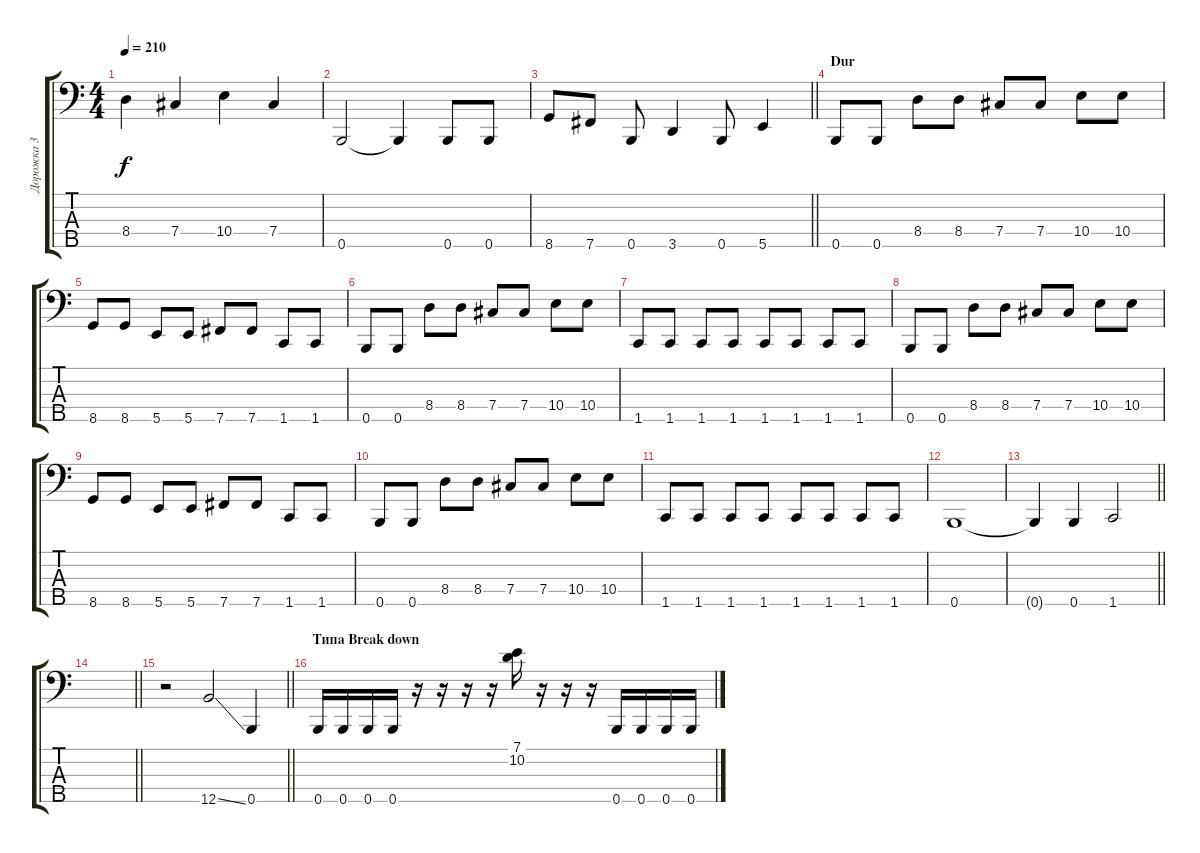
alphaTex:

\track ("Дорожка 3" "Дорожка 3") {instrument electricbassfinger}
\staff {score tabs}
\tuning (A2 E2 B1 Gb1 B0) {hide}
\ts (4 4)
\tempo 210
\clef f4
\ks c
8.4.4{dy f} 7.4.4 10.4.4 7.4.4 |
0.5.2 0.5{t}.4 0.5.8 0.5.8 |
\barLineRight lightlight
8.5.8 7.5.8 0.5.8 3.5.4 0.5.8 5.5.4 |
\section ("" "Dur")
0.5.8 0.5.8 8.4.8 8.4.8 7.4.8 7.4.8 10.4.8 10.4.8 |
8.5.8 8.5.8 5.5.8 5.5.8 7.5.8 7.5.8 1.5.8 1.5.8 |
0.5.8 0.5.8 8.4.8 8.4.8 7.4.8 7.4.8 10.4.8 10.4.8 |
1.5.8 1.5.8 1.5.8 1.5.8 1.5.8 1.5.8 1.5.8 1.5.8 |
0.5.8 0.5.8 8.4.8 8.4.8 7.4.8 7.4.8 10.4.8 10.4.8 |
8.5.8 8.5.8 5.5.8 5.5.8 7.5.8 7.5.8 1.5.8 1.5.8 |
0.5.8 0.5.8 8.4.8 8.4.8 7.4.8 7.4.8 10.4.8 10.4.8 |
1.5.8 1.5.8 1.5.8 1.5.8 1.5.8 1.5.8 1.5.8 1.5.8 |
0.5.1 |
\barLineRight lightlight
0.5{t}.4 0.5.4 1.5.2 |
\barLineRight lightlight
|
\barLineRight lightlight
r.2 12.5{ss}.2 0.5.4 |
\section ("" "Типа Break down")
0.5.16 0.5.16 0.5.16 0.5.16 r.16 r.16 r.16 r.16 (7.1 10.2).16 r.16 r.16 r.16 0.5.16 0.5.16 0.5.16 0.5.16
